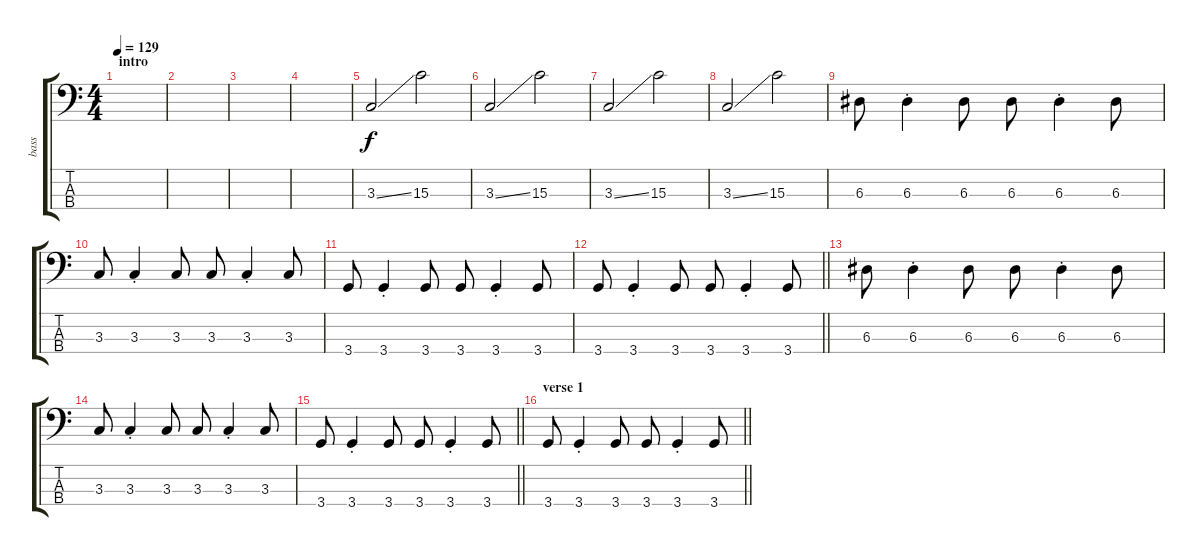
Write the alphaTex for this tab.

\track ("bass" "bass") {instrument electricbasspick}
\staff {score tabs}
\tuning (G2 D2 A1 E1) {hide}
\ts (4 4)
\section ("" "intro")
\tempo 129
\clef f4
\ks c
|
|
|
|
3.3{ss}.2 15.3.2 |
3.3{ss}.2 15.3.2 |
3.3{ss}.2 15.3.2 |
3.3{ss}.2 15.3.2 |
6.3.8 6.3{st}.4 6.3.8 6.3.8 6.3{st}.4 6.3.8 |
3.3.8 3.3{st}.4 3.3.8 3.3.8 3.3{st}.4 3.3.8 |
3.4.8 3.4{st}.4 3.4.8 3.4.8 3.4{st}.4 3.4.8 |
\barLineRight lightlight
3.4.8 3.4{st}.4 3.4.8 3.4.8 3.4{st}.4 3.4.8 |
6.3.8 6.3{st}.4 6.3.8 6.3.8 6.3{st}.4 6.3.8 |
3.3.8 3.3{st}.4 3.3.8 3.3.8 3.3{st}.4 3.3.8 |
\barLineRight lightlight
3.4.8 3.4{st}.4 3.4.8 3.4.8 3.4{st}.4 3.4.8 |
\section ("" "verse 1")
\barLineRight lightlight
3.4.8 3.4{st}.4 3.4.8 3.4.8 3.4{st}.4 3.4.8
